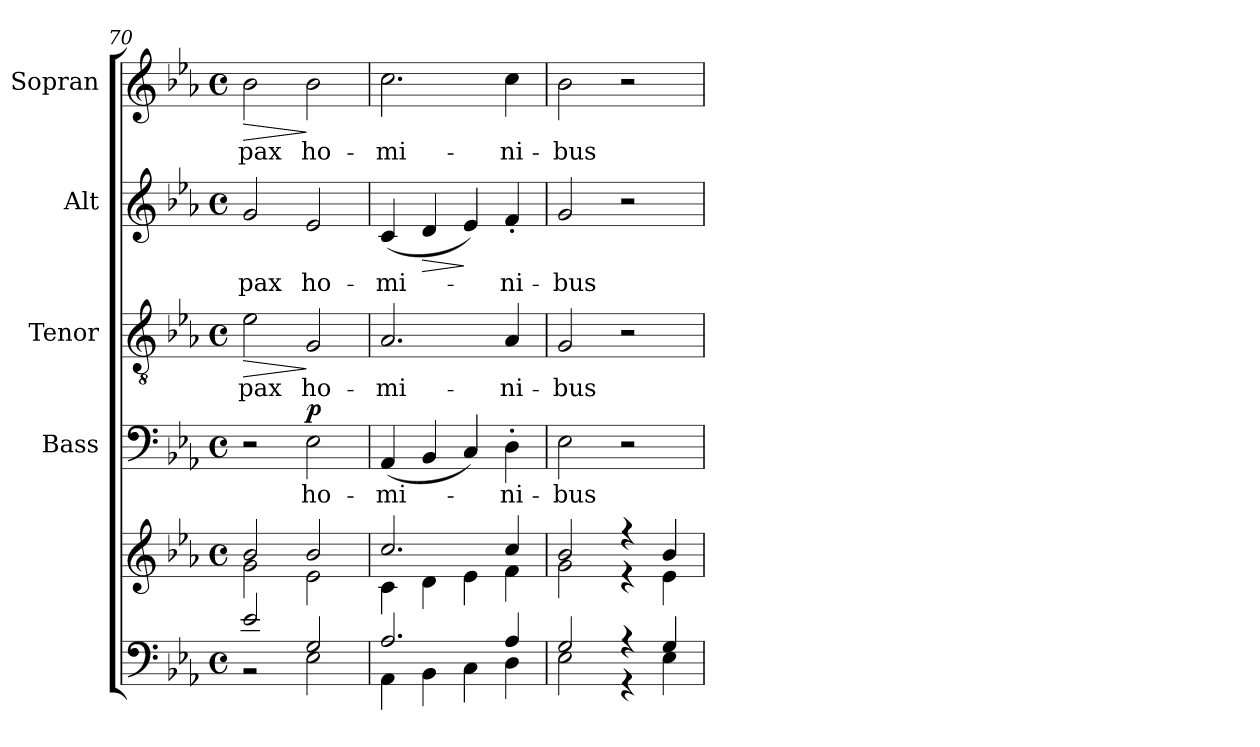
**kern	**kern	**kern	**text	**dynam	**kern	**text	**dynam	**kern	**text	**dynam	**kern	**text	**dynam
*part5	*part5	*part4	*part4	*part4	*part3	*part3	*part3	*part2	*part2	*part2	*part1	*part1	*part1
*staff6	*staff5	*staff4	*staff4	*staff4	*staff3	*staff3	*staff3	*staff2	*staff2	*staff2	*staff1	*staff1	*staff1
*	*	*I"Bass	*	*	*I"Tenor	*	*	*I"Alt	*	*	*I"Sopran	*	*
*	*	*I'B.	*	*	*I'T.	*	*	*I'A.	*	*	*I'S.	*	*
*clefF4	*clefG2	*clefF4	*	*	*clefGv2	*	*	*clefG2	*	*	*clefG2	*	*
*k[b-e-a-]	*k[b-e-a-]	*k[b-e-a-]	*	*	*k[b-e-a-]	*	*	*k[b-e-a-]	*	*	*k[b-e-a-]	*	*
*E-:	*E-:	*E-:	*	*	*E-:	*	*	*E-:	*	*	*E-:	*	*
*M4/4	*M4/4	*M4/4	*	*	*M4/4	*	*	*M4/4	*	*	*M4/4	*	*
*met(c)	*met(c)	*met(c)	*	*	*met(c)	*	*	*met(c)	*	*	*met(c)	*	*
=70	=70	=70	=70	=70	=70	=70	=70	=70	=70	=70	=70	=70	=70
*^	*^	*	*	*	*	*	*	*	*	*	*	*	*
!	!	!	!	!	!	!	!	!LO:LY:b	!LO:HP:b	!	!LO:LY:b	!	!	!LO:LY:b	!LO:HP:b
2e-/	2r	2b-/	2g\	2r	.	.	2e-\	pax	>	2g/	pax	.	2b-\	pax	>
!	!	!	!	!	!LO:LY:b	!LO:DY:a	!	!LO:LY:b	!	!	!LO:LY:b	!	!	!LO:LY:b	!
2G/	2E-\	2b-/	2e-\	2E-\	ho-	p	2G/	ho-	]	2e-/	ho-	.	2b-\	ho-	]
!!LO:PB:g=z
=71	=71	=71	=71	=71	=71	=71	=71	=71	=71	=71	=71	=71	=71	=71	=71
!	!	!	!	!	!LO:LY:b	!	!	!LO:LY:b	!	!	!LO:LY:b	!	!	!LO:LY:b	!
2.A-/	4AA-\	2.cc/	4c\	(<4AA-/	-mi-	.	2.A-/	-mi-	.	(<4c/	-mi-	.	2.cc\	-mi-	.
!	!	!	!	!	!	!	!	!	!	!	!	!LO:HP:b	!	!	!
.	4BB-\	.	4d\	4BB-/	.	.	.	.	.	4d/	.	>	.	.	.
.	4C\	.	4e-\	4C/)	.	.	.	.	.	4e-/)	.	]	.	.	.
!	!	!	!	!	!LO:LY:b	!	!	!LO:LY:b	!	!	!LO:LY:b	!	!	!LO:LY:b	!
4A-/	4D\	4cc/	4f\	4D'>\	-ni-	.	4A-/	-ni-	.	4f'</	-ni-	.	4cc\	-ni-	.
=72	=72	=72	=72	=72	=72	=72	=72	=72	=72	=72	=72	=72	=72	=72	=72
!	!	!	!	!	!LO:LY:b	!	!	!LO:LY:b	!	!	!LO:LY:b	!	!	!LO:LY:b	!
2G/	2E-\	2b-/	2g\	2E-\	-bus	.	2G/	-bus	.	2g/	-bus	.	2b-\	-bus	.
4r	4r	4r	4r	2r	.	.	2r	.	.	2r	.	.	2r	.	.
4G/	4E-\	4b-/	4e-\	.	.	.	.	.	.	.	.	.	.	.	.
*v	*v	*	*	*	*	*	*	*	*	*	*	*	*	*	*
*	*v	*v	*	*	*	*	*	*	*	*	*	*	*	*
=	=	=	=	=	=	=	=	=	=	=	=	=	=
*-	*-	*-	*-	*-	*-	*-	*-	*-	*-	*-	*-	*-	*-
